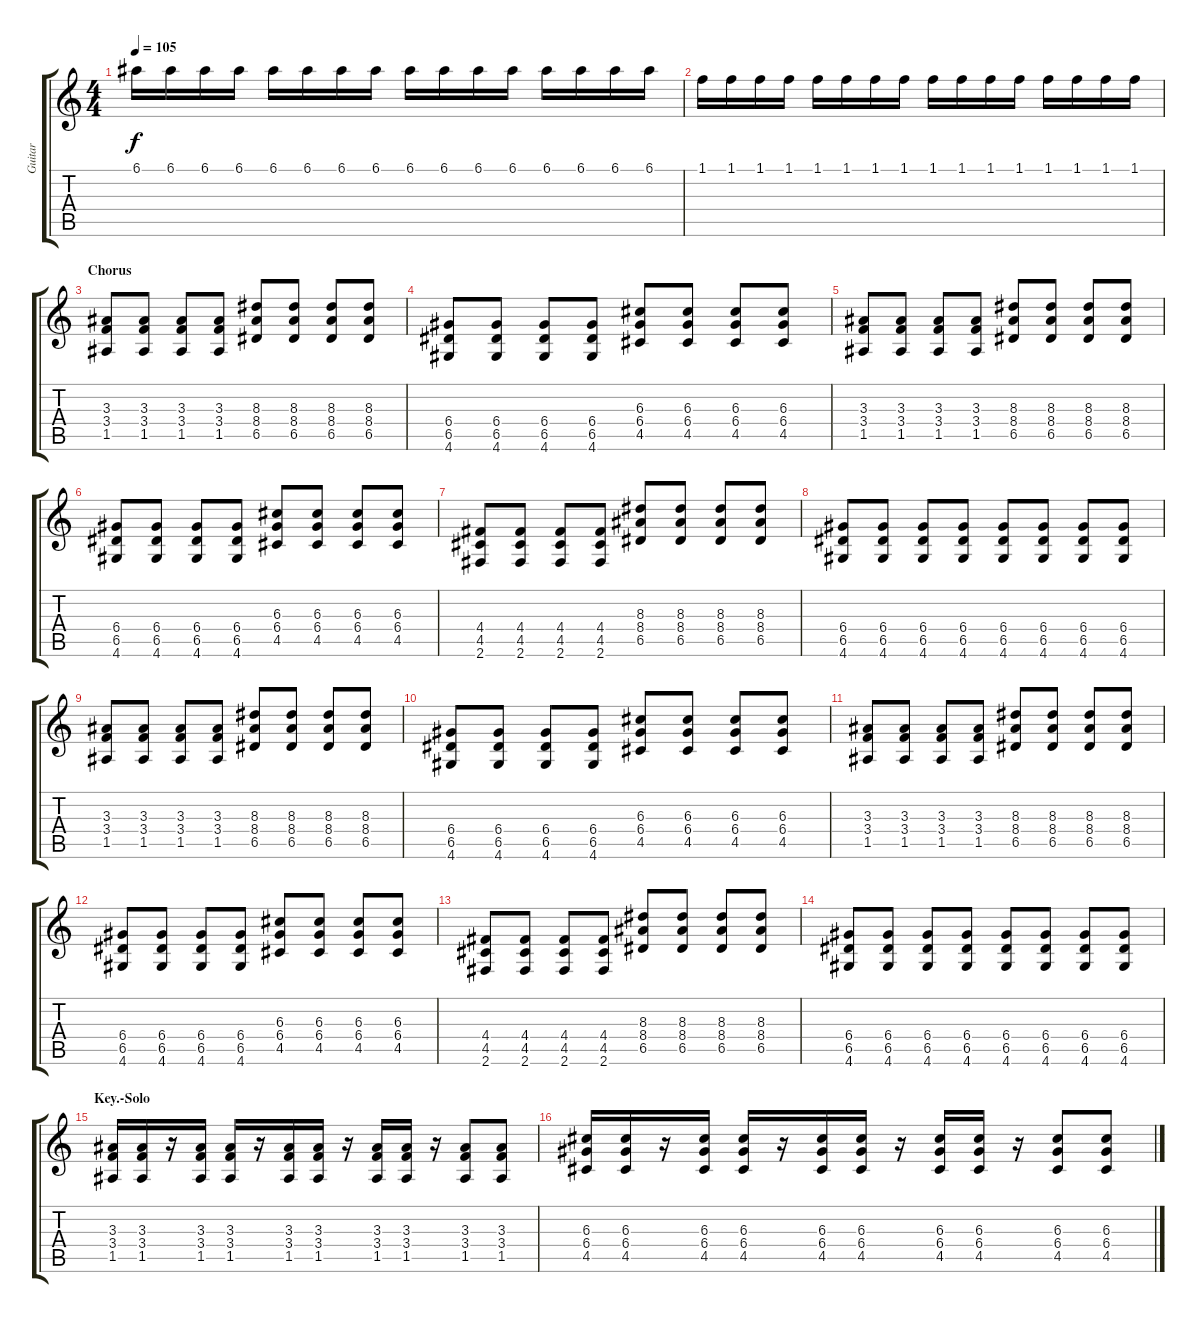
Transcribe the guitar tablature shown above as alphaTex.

\track ("Guitar" "Guitar") {instrument acousticguitarsteel}
\staff {score tabs}
\tuning (E4 B3 G3 D3 A2 E2) {hide}
\ts (4 4)
\tempo 105
\clef g2
\ks c
6.1.16{dy f} 6.1.16 6.1.16 6.1.16 6.1.16 6.1.16 6.1.16 6.1.16 6.1.16 6.1.16 6.1.16 6.1.16 6.1.16 6.1.16 6.1.16 6.1.16 |
1.1.16 1.1.16 1.1.16 1.1.16 1.1.16 1.1.16 1.1.16 1.1.16 1.1.16 1.1.16 1.1.16 1.1.16 1.1.16 1.1.16 1.1.16 1.1.16 |
\section ("" "Chorus")
(3.3 3.4 1.5).8{instrument distortionguitar} (3.3 3.4 1.5).8 (3.3 3.4 1.5).8 (3.3 3.4 1.5).8 (8.3 8.4 6.5).8 (8.3 8.4 6.5).8 (8.3 8.4 6.5).8 (8.3 8.4 6.5).8 |
(6.4 6.5 4.6).8 (6.4 6.5 4.6).8 (6.4 6.5 4.6).8 (6.4 6.5 4.6).8 (6.3 6.4 4.5).8 (6.3 6.4 4.5).8 (6.3 6.4 4.5).8 (6.3 6.4 4.5).8 |
(3.3 3.4 1.5).8 (3.3 3.4 1.5).8 (3.3 3.4 1.5).8 (3.3 3.4 1.5).8 (8.3 8.4 6.5).8 (8.3 8.4 6.5).8 (8.3 8.4 6.5).8 (8.3 8.4 6.5).8 |
(6.4 6.5 4.6).8 (6.4 6.5 4.6).8 (6.4 6.5 4.6).8 (6.4 6.5 4.6).8 (6.3 6.4 4.5).8 (6.3 6.4 4.5).8 (6.3 6.4 4.5).8 (6.3 6.4 4.5).8 |
(4.4 4.5 2.6).8 (4.4 4.5 2.6).8 (4.4 4.5 2.6).8 (4.4 4.5 2.6).8 (8.3 8.4 6.5).8 (8.3 8.4 6.5).8 (8.3 8.4 6.5).8 (8.3 8.4 6.5).8 |
(6.4 6.5 4.6).8 (6.4 6.5 4.6).8 (6.4 6.5 4.6).8 (6.4 6.5 4.6).8 (6.4 6.5 4.6).8 (6.4 6.5 4.6).8 (6.4 6.5 4.6).8 (6.4 6.5 4.6).8 |
(3.3 3.4 1.5).8 (3.3 3.4 1.5).8 (3.3 3.4 1.5).8 (3.3 3.4 1.5).8 (8.3 8.4 6.5).8 (8.3 8.4 6.5).8 (8.3 8.4 6.5).8 (8.3 8.4 6.5).8 |
(6.4 6.5 4.6).8 (6.4 6.5 4.6).8 (6.4 6.5 4.6).8 (6.4 6.5 4.6).8 (6.3 6.4 4.5).8 (6.3 6.4 4.5).8 (6.3 6.4 4.5).8 (6.3 6.4 4.5).8 |
(3.3 3.4 1.5).8 (3.3 3.4 1.5).8 (3.3 3.4 1.5).8 (3.3 3.4 1.5).8 (8.3 8.4 6.5).8 (8.3 8.4 6.5).8 (8.3 8.4 6.5).8 (8.3 8.4 6.5).8 |
(6.4 6.5 4.6).8 (6.4 6.5 4.6).8 (6.4 6.5 4.6).8 (6.4 6.5 4.6).8 (6.3 6.4 4.5).8 (6.3 6.4 4.5).8 (6.3 6.4 4.5).8 (6.3 6.4 4.5).8 |
(4.4 4.5 2.6).8 (4.4 4.5 2.6).8 (4.4 4.5 2.6).8 (4.4 4.5 2.6).8 (8.3 8.4 6.5).8 (8.3 8.4 6.5).8 (8.3 8.4 6.5).8 (8.3 8.4 6.5).8 |
(6.4 6.5 4.6).8 (6.4 6.5 4.6).8 (6.4 6.5 4.6).8 (6.4 6.5 4.6).8 (6.4 6.5 4.6).8 (6.4 6.5 4.6).8 (6.4 6.5 4.6).8 (6.4 6.5 4.6).8 |
\section ("" "Key.-Solo")
(3.3 3.4 1.5).16{instrument distortionguitar} (3.3 3.4 1.5).16 r.16 (3.3 3.4 1.5).16 (3.3 3.4 1.5).16 r.16 (3.3 3.4 1.5).16 (3.3 3.4 1.5).16 r.16 (3.3 3.4 1.5).16 (3.3 3.4 1.5).16 r.16 (3.3 3.4 1.5).8 (3.3 3.4 1.5).8 |
(6.3 6.4 4.5).16 (6.3 6.4 4.5).16 r.16 (6.3 6.4 4.5).16 (6.3 6.4 4.5).16 r.16 (6.3 6.4 4.5).16 (6.3 6.4 4.5).16 r.16 (6.3 6.4 4.5).16 (6.3 6.4 4.5).16 r.16 (6.3 6.4 4.5).8 (6.3 6.4 4.5).8
